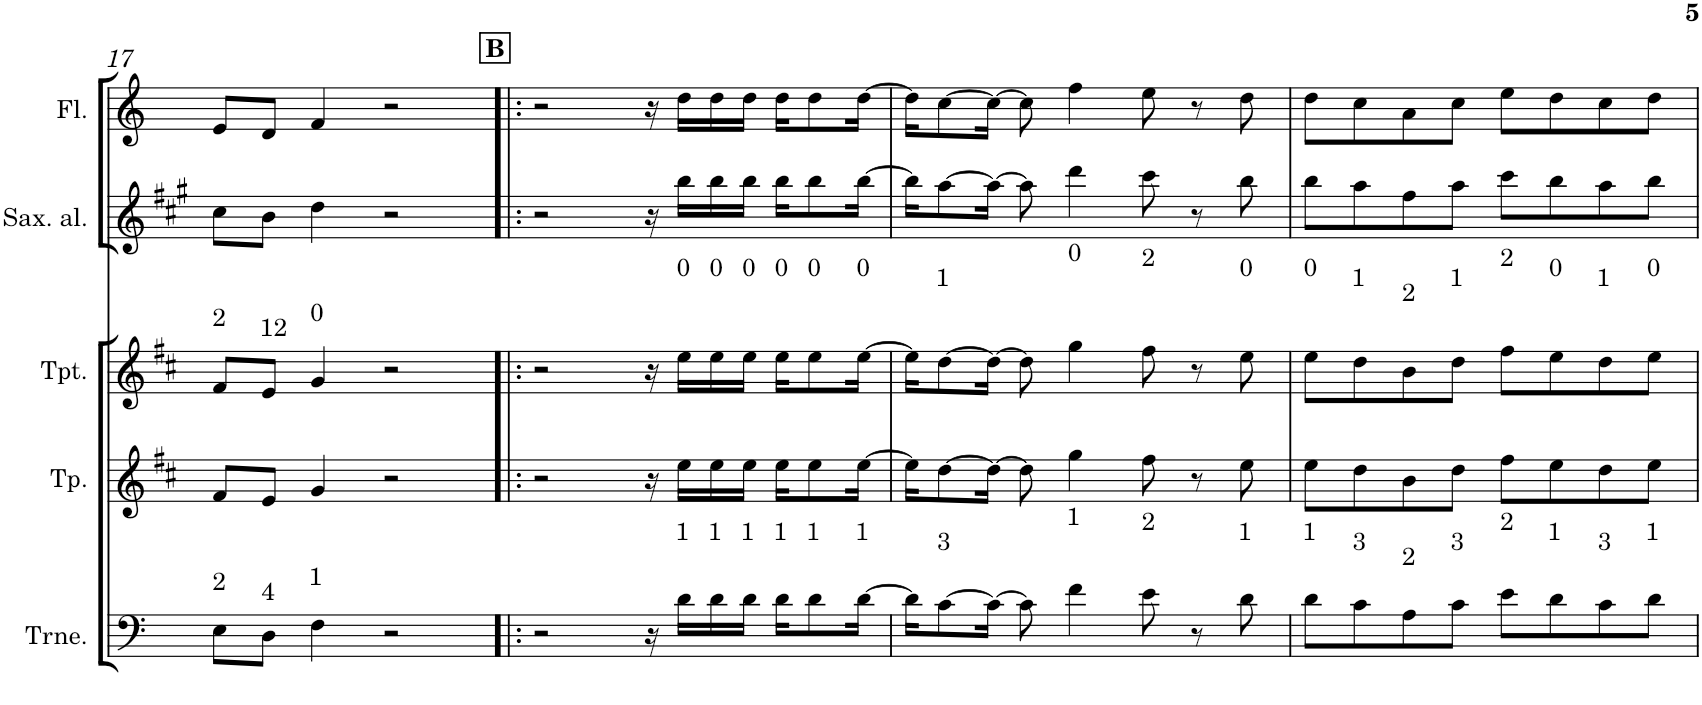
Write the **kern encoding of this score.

**kern	**kern	**kern	**kern	**kern
*part5	*part4	*part3	*part2	*part1
*staff5	*staff4	*staff3	*staff2	*staff1
*I"C ClavF	*I"Bb	*I"Bb - Pirata	*I"Eb	*I"C ClavG
!!LO:PB:g=z
*clefF4	*clefG2	*clefG2	*clefG2	*clefG2
*	*Trd1c2	*Trd1c2	*Trd5c9	*
*k[]	*k[f#c#]	*k[f#c#]	*k[f#c#g#]	*k[]
*M4/4	*M4/4	*M4/4	*M4/4	*M4/4
=17	=17	=17	=17	=17
!	!	!LO:TX:a:t=2	!	!
!LO:TX:a:t=2	!	!	!	!
8E\L	8f#/L	8f#/L	8cc#\L	8e/L
!	!	!LO:TX:a:t=12	!	!
!LO:TX:a:t=4	!	!	!	!
8D\J	8e/J	8e/J	8b\J	8d/J
!	!	!LO:TX:a:t=0	!	!
!LO:TX:a:t=1	!	!	!	!
4F\	4g/	4g/	4dd\	4f/
2r	2r	2r	2r	2r
!!LO:REH:place=s1:a:B:cj:t=B
=18!|:	=18!|:	=18!|:	=18!|:	=18!|:
2r	2r	2r	2r	2r
16r	16r	16r	16r	16r
!	!	!LO:TX:a:t=0	!	!
!LO:TX:a:t=1	!	!	!	!
16d\LL	16ee\LL	16ee\LL	16bb\LL	16dd\LL
!	!	!LO:TX:a:t=0	!	!
!LO:TX:a:t=1	!	!	!	!
16d\	16ee\	16ee\	16bb\	16dd\
!	!	!LO:TX:a:t=0	!	!
!LO:TX:a:t=1	!	!	!	!
16d\JJ	16ee\JJ	16ee\JJ	16bb\JJ	16dd\JJ
!	!	!LO:TX:a:t=0	!	!
!LO:TX:a:t=1	!	!	!	!
16d\KL	16ee\KL	16ee\KL	16bb\KL	16dd\KL
!	!	!LO:TX:a:t=0	!	!
!LO:TX:a:t=1	!	!	!	!
8d\	8ee\	8ee\	8bb\	8dd\
!	!	!LO:TX:a:t=0	!	!
!LO:TX:a:t=1	!	!	!	!
[>16d\Jk	[>16ee\Jk	[>16ee\Jk	[>16bb\Jk	[>16dd\Jk
=19	=19	=19	=19	=19
16d\KL]	16ee\KL]	16ee\KL]	16bb\KL]	16dd\KL]
!	!	!LO:TX:a:t=1	!	!
!LO:TX:a:t=3	!	!	!	!
[>8c\	[>8dd\	[>8dd\	[>8aa\	[>8cc\
16c\Jk_	16dd\Jk_	16dd\Jk_	16aa\Jk_	16cc\Jk_
8c\]	8dd\]	8dd\]	8aa\]	8cc\]
!	!	!LO:TX:a:t=0	!	!
!LO:TX:a:t=1	!	!	!	!
4f\	4gg\	4gg\	4ddd\	4ff\
!	!	!LO:TX:a:t=2	!	!
!LO:TX:a:t=2	!	!	!	!
8e\	8ff#\	8ff#\	8ccc#\	8ee\
8r	8r	8r	8r	8r
!	!	!LO:TX:a:t=0	!	!
!LO:TX:a:t=1	!	!	!	!
8d\	8ee\	8ee\	8bb\	8dd\
=20	=20	=20	=20	=20
!	!	!LO:TX:a:t=0	!	!
!LO:TX:a:t=1	!	!	!	!
8d\L	8ee\L	8ee\L	8bb\L	8dd\L
!	!	!LO:TX:a:t=1	!	!
!LO:TX:a:t=3	!	!	!	!
8c\	8dd\	8dd\	8aa\	8cc\
!	!	!LO:TX:a:t=2	!	!
!LO:TX:a:t=2	!	!	!	!
8A\	8b\	8b\	8ff#\	8a\
!	!	!LO:TX:a:t=1	!	!
!LO:TX:a:t=3	!	!	!	!
8c\J	8dd\J	8dd\J	8aa\J	8cc\J
!	!	!LO:TX:a:t=2	!	!
!LO:TX:a:t=2	!	!	!	!
8e\L	8ff#\L	8ff#\L	8ccc#\L	8ee\L
!	!	!LO:TX:a:t=0	!	!
!LO:TX:a:t=1	!	!	!	!
8d\	8ee\	8ee\	8bb\	8dd\
!	!	!LO:TX:a:t=1	!	!
!LO:TX:a:t=3	!	!	!	!
8c\	8dd\	8dd\	8aa\	8cc\
!	!	!LO:TX:a:t=0	!	!
!LO:TX:a:t=1	!	!	!	!
8d\J	8ee\J	8ee\J	8bb\J	8dd\J
=	=	=	=	=
*-	*-	*-	*-	*-
